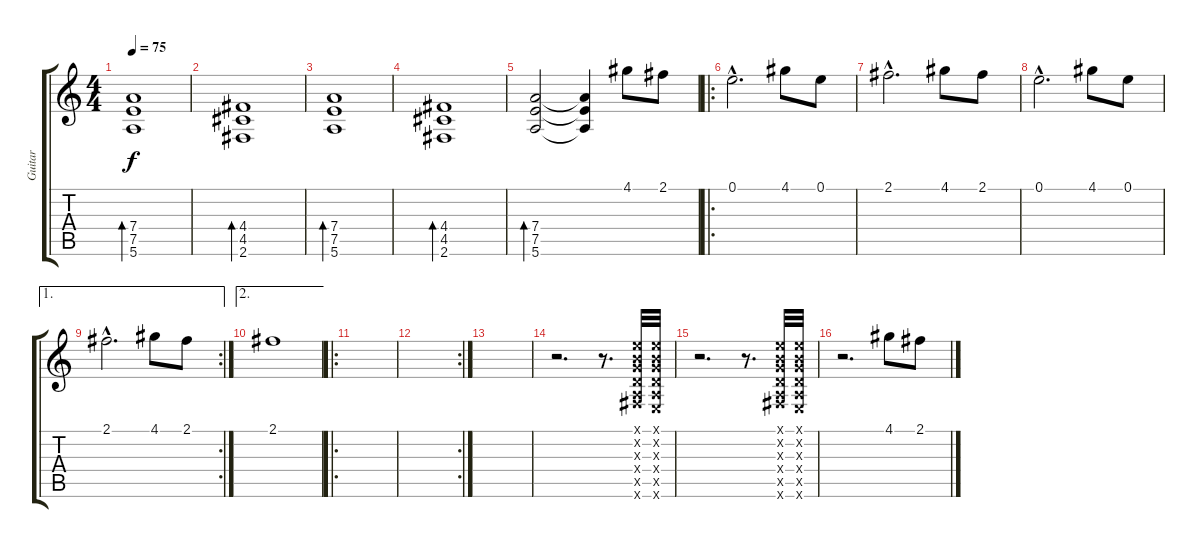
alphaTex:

\track ("Guitar" "Guitar") {instrument electricguitarjazz}
\staff {score tabs}
\tuning (E4 B3 G3 D3 A2 E2) {hide}
\ts (4 4)
\tempo 75
\clef g2
\ks c
(7.4 7.5 5.6).1{bd 480 dy f} |
(4.4 4.5 2.6).1{bd 480} |
(7.4 7.5 5.6).1{bd 480} |
(4.4 4.5 2.6).1{bd 480} |
(7.4 7.5 5.6).2{bd 480} (7.4{t} 7.5{t} 5.6{t}).4 4.1.8 2.1.8 |
\ro
0.1{hac}.2{d} 4.1.8 0.1.8 |
2.1{hac}.2{d} 4.1.8 2.1.8 |
0.1{hac}.2{d} 4.1.8 0.1.8 |
\ae 1
\rc 2
2.1{hac}.2{d} 4.1.8 2.1.8 |
\ae 2
2.1.1 |
\ro
|
\rc 2
|
|
r.2{d instrument overdrivenguitar} r.8{d} (0.1{x} 0.2{x} 0.3{x} 0.4{x} 0.5{x} 2.6{x}).32 (0.1{x} 0.2{x} 0.3{x} 0.4{x} 0.5{x} 0.6{x}).32 |
r.2{d} r.8{d} (0.1{x} 0.2{x} 0.3{x} 0.4{x} 0.5{x} 2.6{x}).32 (0.1{x} 0.2{x} 0.3{x} 0.4{x} 0.5{x} 0.6{x}).32 |
r.2{d} 4.1.8 2.1.8
